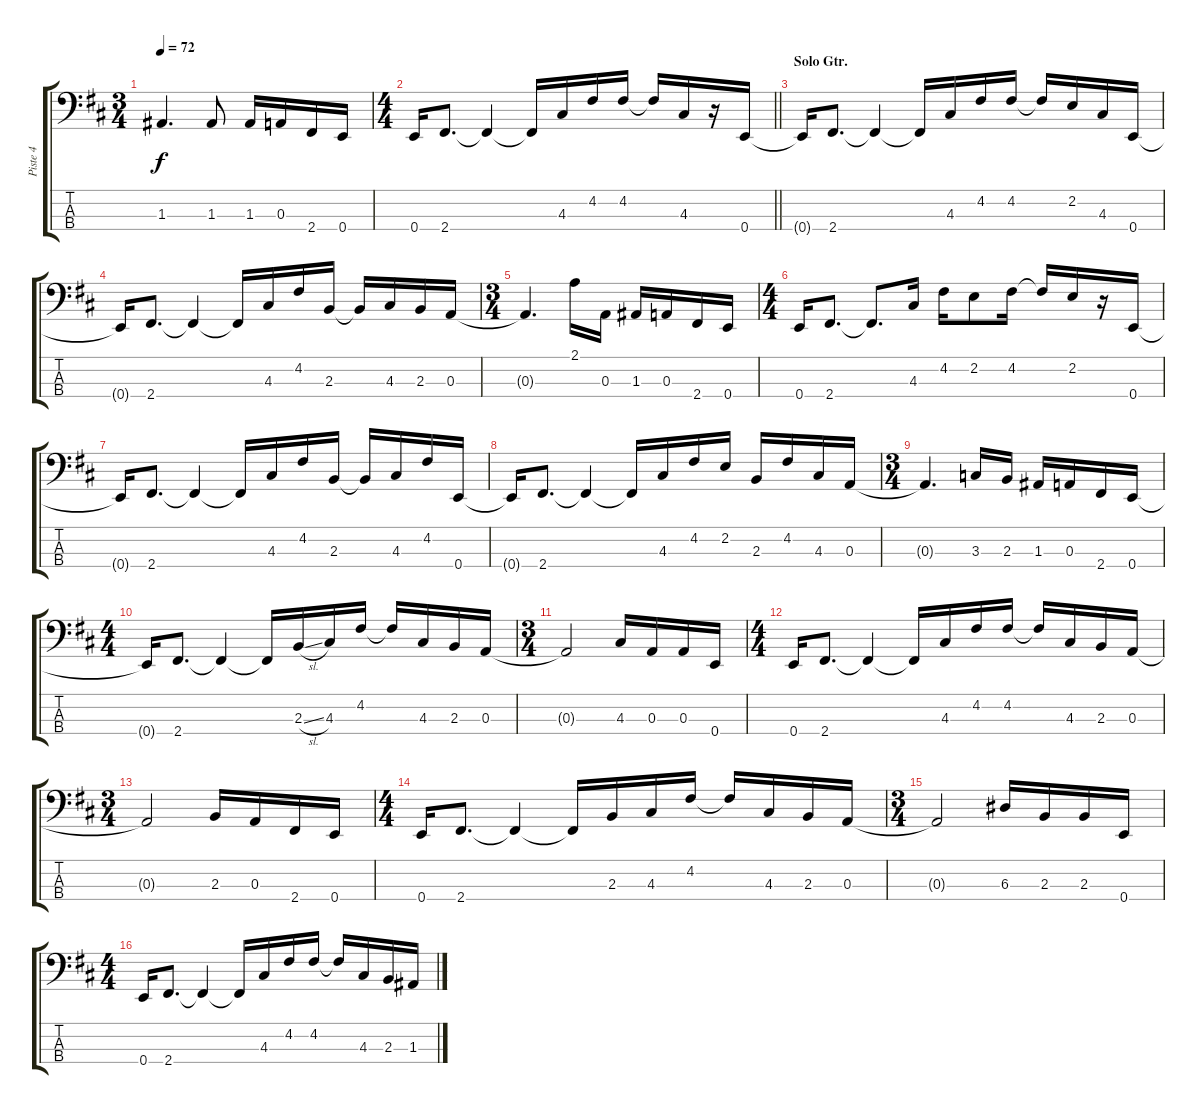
\track ("Piste 4" "Piste 4") {instrument slapbass1}
\staff {score tabs}
\tuning (G2 D2 A1 E1) {hide}
\ts (3 4)
\tempo 72
\clef f4
\ks bminor
1.3{t}.4{d dy f} 1.3.8 1.3.16 0.3.16 2.4.16 0.4.16 |
\ts (4 4)
\barLineRight lightlight
0.4.16 2.4.8{d} 2.4{t}.4 2.4{t}.16 4.3.16 4.2.16 4.2.16 4.2{t}.16 4.3.16 r.16 0.4.16 |
\section ("" "Solo Gtr.")
0.4{t}.16 2.4.8{d} 2.4{t}.4 2.4{t}.16 4.3.16 4.2.16 4.2.16 4.2{t}.16 2.2.16 4.3.16 0.4.16 |
0.4{t}.16 2.4.8{d} 2.4{t}.4 2.4{t}.16 4.3.16 4.2.16 2.3.16 2.3{t}.16 4.3.16 2.3.16 0.3.16 |
\ts (3 4)
0.3{t}.4{d} 2.1.16 0.3.16 1.3.16 0.3.16 2.4.16 0.4.16 |
\ts (4 4)
0.4.16 2.4.8{d} 2.4{t}.8{d} 4.3.16 4.2.16 2.2.8 4.2.16 4.2{t}.16 2.2.16 r.16 0.4.16 |
0.4{t}.16 2.4.8{d} 2.4{t}.4 2.4{t}.16 4.3.16 4.2.16 2.3.16 2.3{t}.16 4.3.16 4.2.16 0.4.16 |
0.4{t}.16 2.4.8{d} 2.4{t}.4 2.4{t}.16 4.3.16 4.2.16 2.2.16 2.3.16 4.2.16 4.3.16 0.3.16 |
\ts (3 4)
0.3{t}.4{d} 3.3.16 2.3.16 1.3.16 0.3.16 2.4.16 0.4.16 |
\ts (4 4)
0.4{t}.16 2.4.8{d} 2.4{t}.4 2.4{t}.16 2.3{sl}.16 4.3.16 4.2.16 4.2{t}.16 4.3.16 2.3.16 0.3.16 |
\ts (3 4)
0.3{t}.2 4.3.16 0.3.16 0.3.16 0.4.16 |
\ts (4 4)
0.4.16 2.4.8{d} 2.4{t}.4 2.4{t}.16 4.3.16 4.2.16 4.2.16 4.2{t}.16 4.3.16 2.3.16 0.3.16 |
\ts (3 4)
0.3{t}.2 2.3.16 0.3.16 2.4.16 0.4.16 |
\ts (4 4)
0.4.16 2.4.8{d} 2.4{t}.4 2.4{t}.16 2.3.16 4.3.16 4.2.16 4.2{t}.16 4.3.16 2.3.16 0.3.16 |
\ts (3 4)
0.3{t}.2 6.3.16 2.3.16 2.3.16 0.4.16 |
\ts (4 4)
0.4.16 2.4.8{d} 2.4{t}.4 2.4{t}.16 4.3.16 4.2.16 4.2.16 4.2{t}.16 4.3.16 2.3.16 1.3.16
